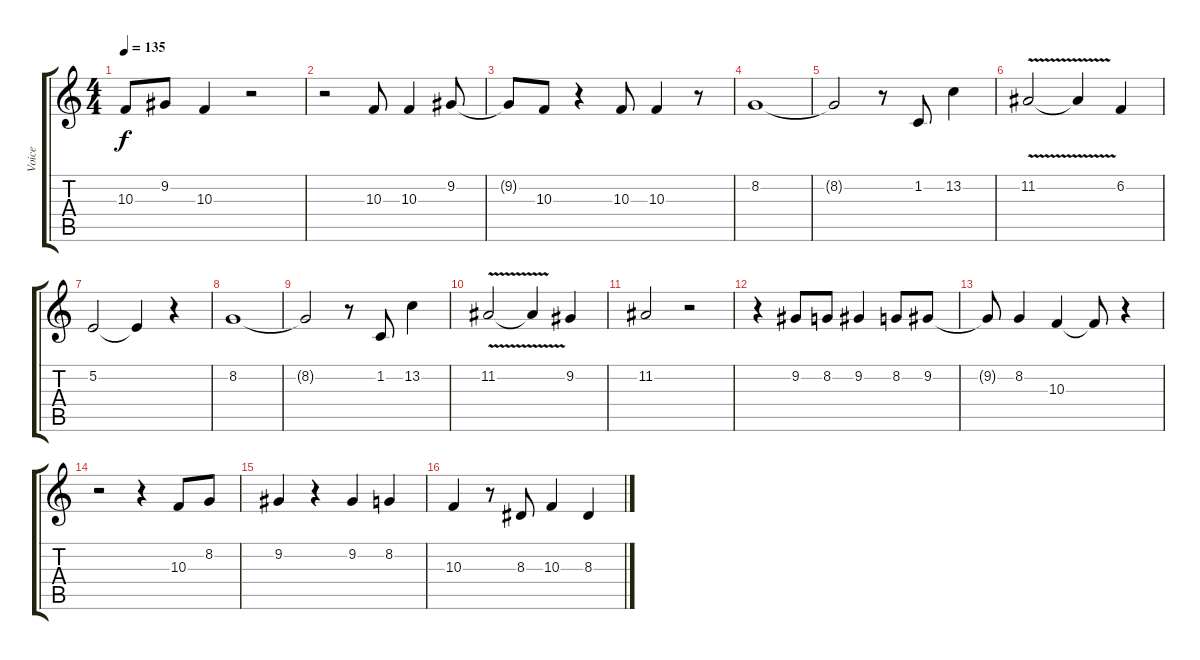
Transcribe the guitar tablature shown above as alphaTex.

\track ("Voice" "Voice") {instrument tremolostrings}
\staff {score tabs}
\tuning (E4 B3 G3 D3 A2 E2) {hide}
\ts (4 4)
\tempo 135
\clef g2
\ks c
10.3{t}.8{dy f} 9.2.8 10.3.4 r.2 |
r.2 10.3.8 10.3.4 9.2.8 |
9.2{t}.8 10.3.8 r.4 10.3.8 10.3.4 r.8 |
8.2.1 |
8.2{t}.2 r.8 1.2.8 13.2.4 |
11.2{v}.2 11.2{t}.4 6.2.4 |
5.2.2 5.2{t}.4 r.4 |
8.2.1 |
8.2{t}.2 r.8 1.2.8 13.2.4 |
11.2{v}.2 11.2{t}.4 9.2.4 |
11.2.2 r.2 |
r.4 9.2.8 8.2.8 9.2.4 8.2.8 9.2.8 |
9.2{t}.8 8.2.4 10.3.4 10.3{t}.8 r.4 |
r.2 r.4 10.3.8 8.2.8 |
9.2.4 r.4 9.2.4 8.2.4 |
10.3.4 r.8 8.3.8 10.3.4 8.3.4
